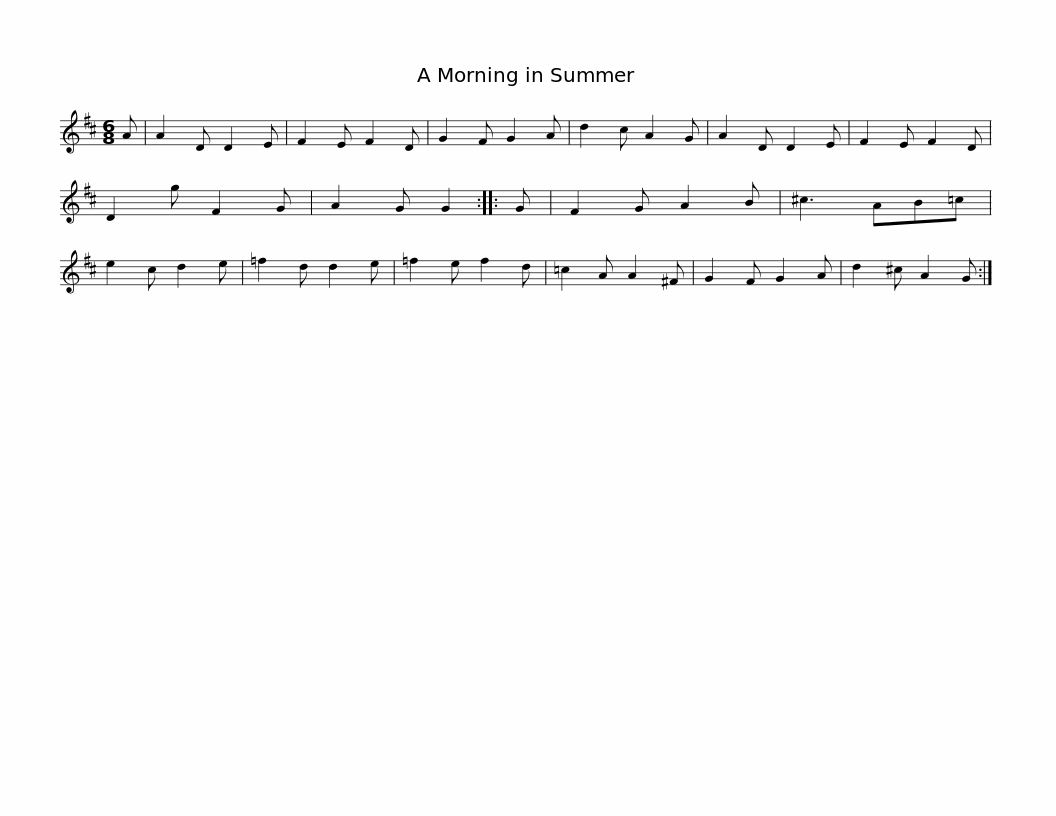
X:1
L:1/8
M:6/8
I:linebreak $
K:D
V:1 treble
V:1
 A | A2 D D2 E | F2 E F2 D | G2 F G2 A | d2 c A2 G | %5
 A2 D D2 E | F2 E F2 D | D2 g F2 G | A2 G G2 ::$ G | %10
 F2 G A2 B | ^c3 AB=c | e2 c d2 e | =f2 d d2 e | =f2 e f2 d | %15
 =c2 A A2 ^F | G2 F G2 A | d2 ^c A2 G :| %18
